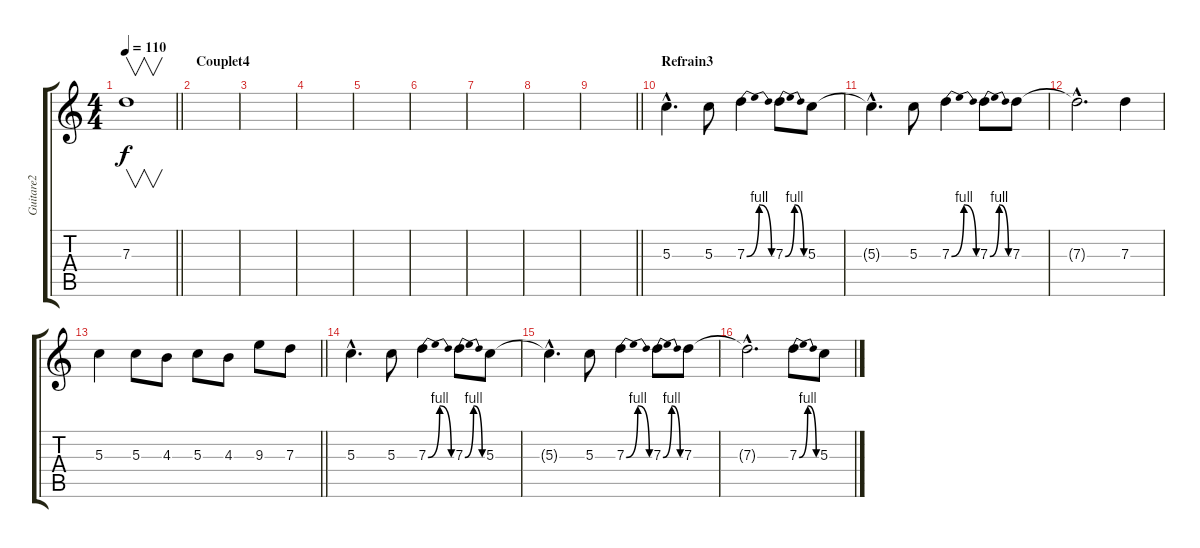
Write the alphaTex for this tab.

\track ("Guitare2" "Guitare2") {instrument overdrivenguitar}
\staff {score tabs}
\tuning (E4 B3 G3 D3 A2 E2) {hide}
\ts (4 4)
\tempo 110
\clef g2
\barLineRight lightlight
\ks c
7.3.1{v dy f} |
\section ("" "Couplet4")
|
|
|
|
|
|
|
\barLineRight lightlight
|
\section ("" "Refrain3")
5.3{hac}.4{d} 5.3.8 7.3{be (bendrelease 0 0 15 4 15 4 60 0)}.4 7.3{be (bendrelease 0 0 15 4 15 4 60 0)}.8 5.3.8 |
5.3{hac t}.4{d} 5.3.8 7.3{be (bendrelease 0 0 15 4 15 4 60 0)}.4 7.3{be (bendrelease 0 0 15 4 15 4 60 0)}.8 7.3.8 |
7.3{hac t}.2{d} 7.3.4 |
\barLineRight lightlight
5.3.4 5.3.8 4.3.8 5.3.8 4.3.8 9.3.8 7.3.8 |
5.3{hac}.4{d} 5.3.8 7.3{be (bendrelease 0 0 15 4 15 4 60 0)}.4 7.3{be (bendrelease 0 0 15 4 15 4 60 0)}.8 5.3.8 |
5.3{hac t}.4{d} 5.3.8 7.3{be (bendrelease 0 0 15 4 15 4 60 0)}.4 7.3{be (bendrelease 0 0 15 4 15 4 60 0)}.8 7.3.8 |
7.3{hac t}.2{d} 7.3{be (bendrelease 0 0 15 4 15 4 60 0)}.8 5.3.8
